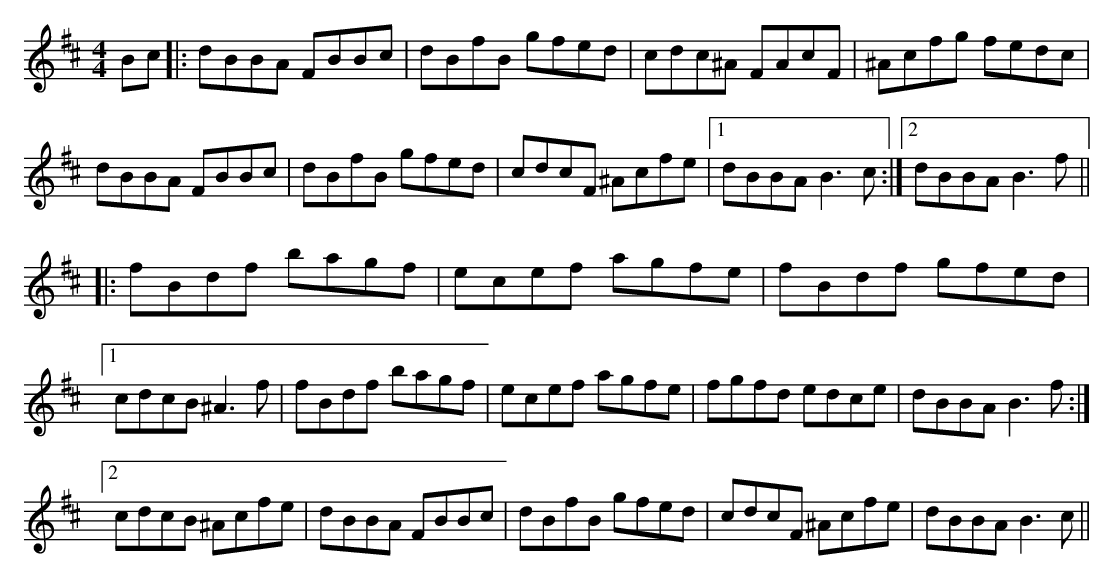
X:1
M:4/4
K:Bmin
Bc|:dBBA FBBc|dBfB gfed|cdc^A FAcF|^Acfg fedc|
dBBA FBBc|dBfB gfed|cdcF ^Acfe|1 dBBA B3c:|2 dBBA B3f||
|:fBdf bagf|ecef agfe|fBdf gfed|
[1 cdcB ^A3f|fBdf bagf|ecef agfe|fgfd edce|dBBA B3f:|
[2 cdcB ^Acfe|dBBA FBBc|dBfB gfed|cdcF ^Acfe|dBBA B3c||
